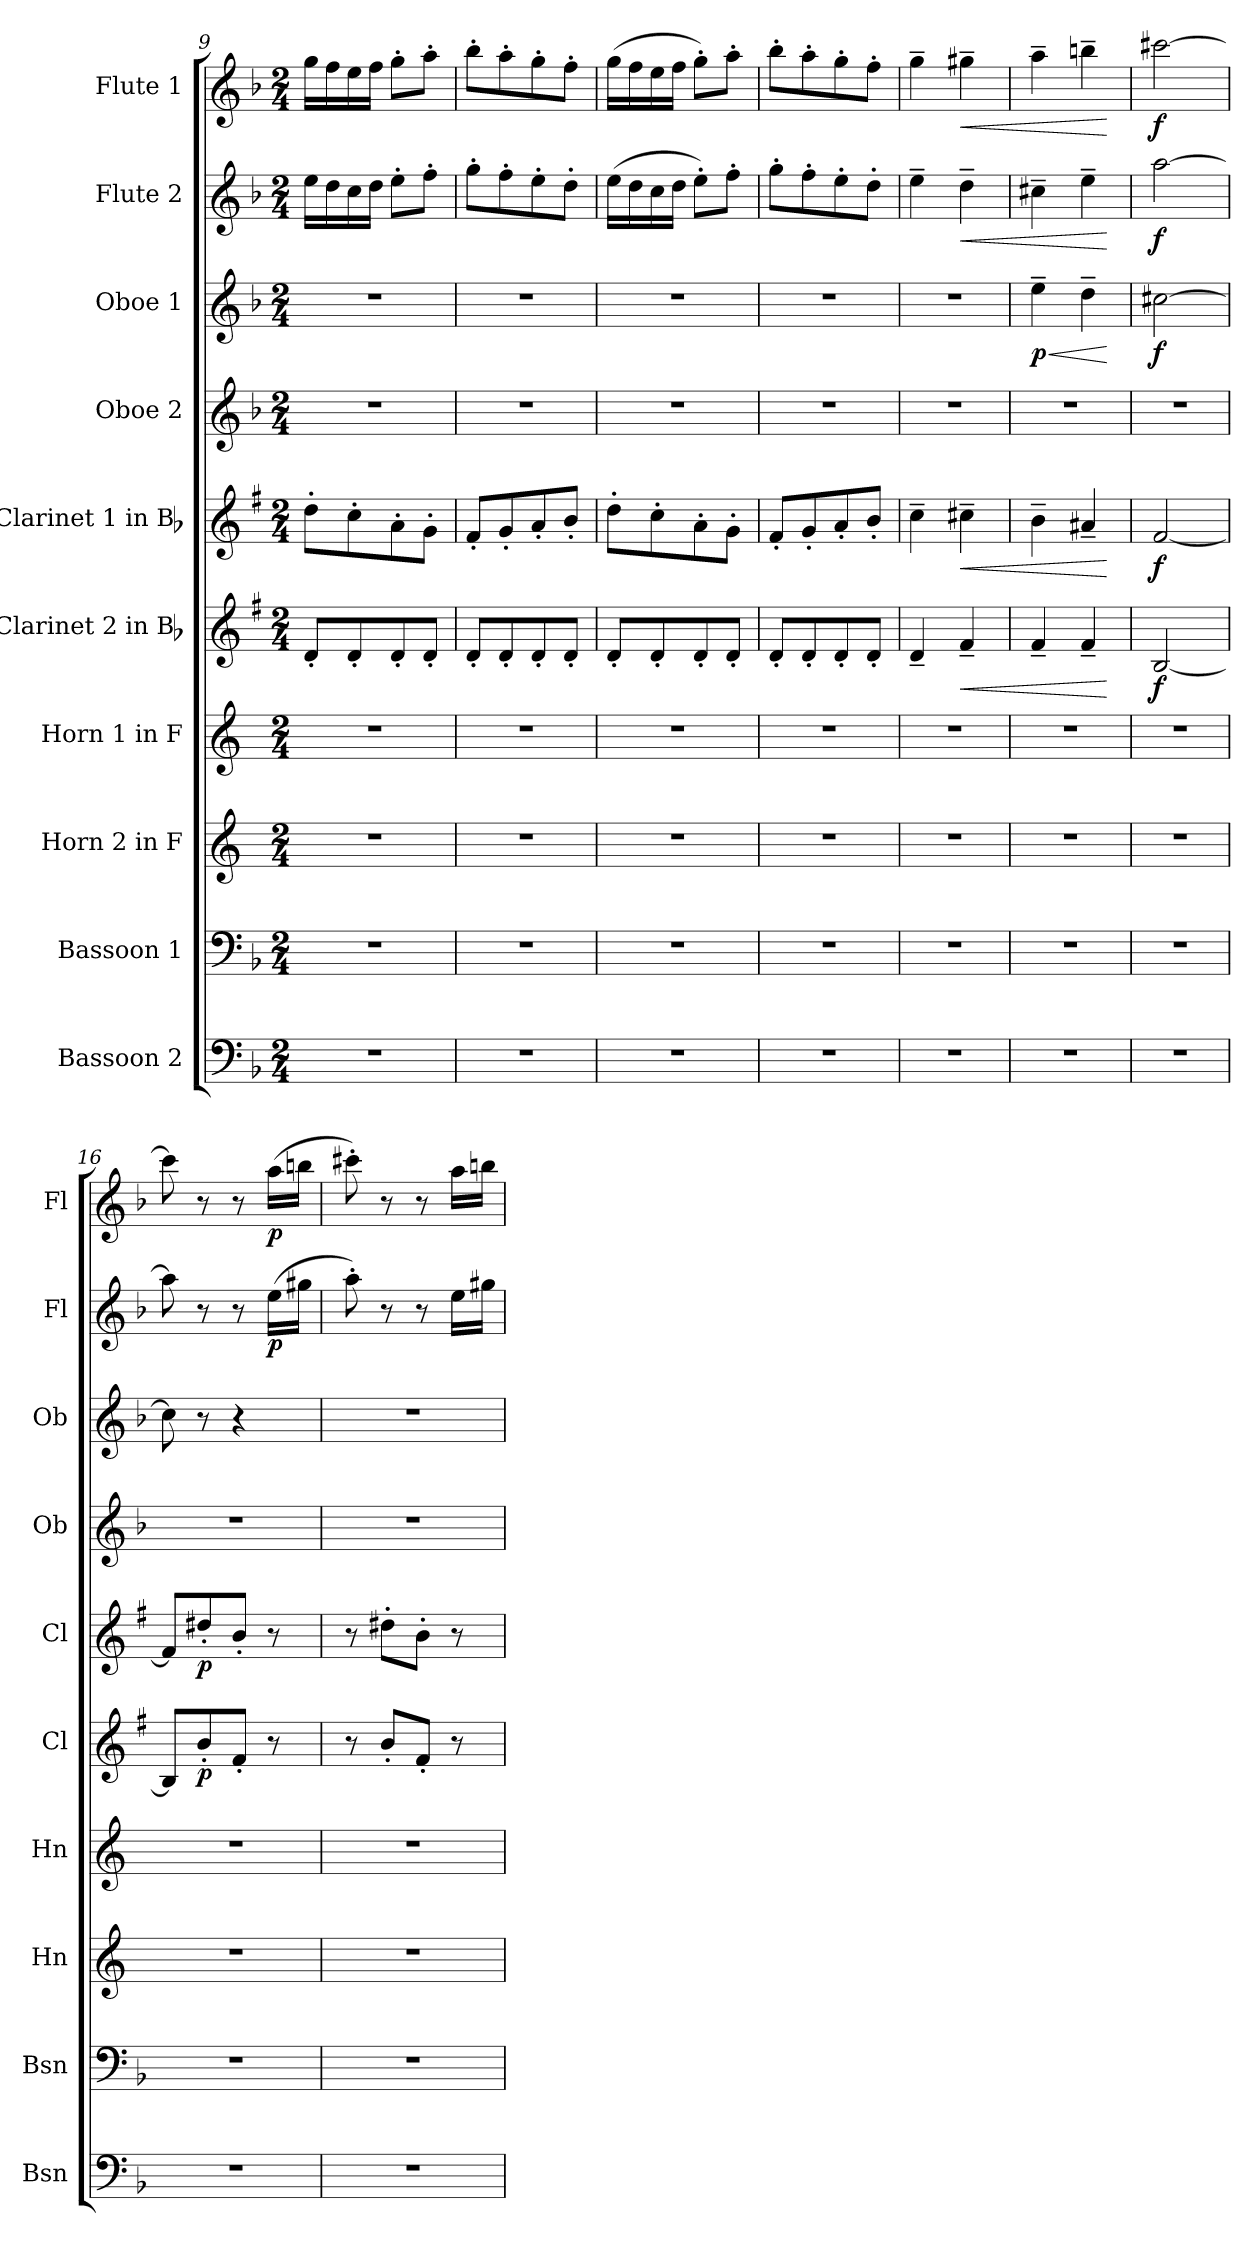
**kern	**kern	**kern	**kern	**kern	**dynam	**kern	**dynam	**kern	**kern	**dynam	**kern	**dynam	**kern	**dynam
*part10	*part9	*part8	*part7	*part6	*part6	*part5	*part5	*part4	*part3	*part3	*part2	*part2	*part1	*part1
*staff10	*staff9	*staff8	*staff7	*staff6	*staff6	*staff5	*staff5	*staff4	*staff3	*staff3	*staff2	*staff2	*staff1	*staff1
*I"Bassoon 2	*I"Bassoon 1	*I"Horn 2 in F	*I"Horn 1 in F	*I"Clarinet 2 in Bb	*	*I"Clarinet 1 in Bb	*	*I"Oboe 2	*I"Oboe 1	*	*I"Flute 2	*	*I"Flute 1	*
*I'Bsn	*I'Bsn	*I'Hn	*I'Hn	*I'Cl	*	*I'Cl	*	*I'Ob	*I'Ob	*	*I'Fl	*	*I'Fl	*
*clefF4	*clefF4	*clefG2	*clefG2	*clefG2	*	*clefG2	*	*clefG2	*clefG2	*	*clefG2	*	*clefG2	*
*	*	*ITrd4c7	*ITrd4c7	*ITrd1c2	*	*ITrd1c2	*	*	*	*	*	*	*	*
*k[b-]	*k[b-]	*k[b-]	*k[b-]	*k[b-]	*	*k[b-]	*	*k[b-]	*k[b-]	*	*k[b-]	*	*k[b-]	*
*M2/4	*M2/4	*M2/4	*M2/4	*M2/4	*	*M2/4	*	*M2/4	*M2/4	*	*M2/4	*	*M2/4	*
=9	=9	=9	=9	=9	=9	=9	=9	=9	=9	=9	=9	=9	=9	=9
2r	2r	2r	2r	8c'/L	.	8cc'\L	.	2r	2r	.	16ee\LL	.	16gg\LL	.
.	.	.	.	.	.	.	.	.	.	.	16dd\	.	16ff\	.
.	.	.	.	8c'/	.	8b-'\	.	.	.	.	16cc\	.	16ee\	.
.	.	.	.	.	.	.	.	.	.	.	16dd\JJ	.	16ff\JJ	.
.	.	.	.	8c'/	.	8g'\	.	.	.	.	8ee'\L	.	8gg'\L	.
.	.	.	.	8c'/J	.	8f'\J	.	.	.	.	8ff'\J	.	8aa'\J	.
=10	=10	=10	=10	=10	=10	=10	=10	=10	=10	=10	=10	=10	=10	=10
2r	2r	2r	2r	8c'/L	.	8e'/L	.	2r	2r	.	8gg'\L	.	8bb-'\L	.
.	.	.	.	8c'/	.	8f'/	.	.	.	.	8ff'\	.	8aa'\	.
.	.	.	.	8c'/	.	8g'/	.	.	.	.	8ee'\	.	8gg'\	.
.	.	.	.	8c'/J	.	8a'/J	.	.	.	.	8dd'\J	.	8ff'\J	.
=11	=11	=11	=11	=11	=11	=11	=11	=11	=11	=11	=11	=11	=11	=11
2r	2r	2r	2r	8c'/L	.	8cc'\L	.	2r	2r	.	(16ee\LL	.	(16gg\LL	.
.	.	.	.	.	.	.	.	.	.	.	16dd\	.	16ff\	.
.	.	.	.	8c'/	.	8b-'\	.	.	.	.	16cc\	.	16ee\	.
.	.	.	.	.	.	.	.	.	.	.	16dd\JJ	.	16ff\JJ	.
.	.	.	.	8c'/	.	8g'\	.	.	.	.	8ee'\L)	.	8gg'\L)	.
.	.	.	.	8c'/J	.	8f'\J	.	.	.	.	8ff'\J	.	8aa'\J	.
!!LO:LB:g=z
=12	=12	=12	=12	=12	=12	=12	=12	=12	=12	=12	=12	=12	=12	=12
2r	2r	2r	2r	8c'/L	.	8e'/L	.	2r	2r	.	8gg'\L	.	8bb-'\L	.
.	.	.	.	8c'/	.	8f'/	.	.	.	.	8ff'\	.	8aa'\	.
.	.	.	.	8c'/	.	8g'/	.	.	.	.	8ee'\	.	8gg'\	.
.	.	.	.	8c'/J	.	8a'/J	.	.	.	.	8dd'\J	.	8ff'\J	.
=13	=13	=13	=13	=13	=13	=13	=13	=13	=13	=13	=13	=13	=13	=13
2r	2r	2r	2r	4c~/	.	4b-~\	.	2r	2r	.	4ee~\	.	4gg~\	.
!	!	!	!	!	!LO:HP:b	!	!LO:HP:b	!	!	!	!	!LO:HP:b	!	!LO:HP:b
.	.	.	.	4e~/	<	4bn~\	<	.	.	.	4dd~\	<	4gg#X~\	<
=14	=14	=14	=14	=14	=14	=14	=14	=14	=14	=14	=14	=14	=14	=14
!	!	!	!	!	!	!	!	!	!	!LO:HP:b	!	!	!	!
!	!	!	!	!	!	!	!	!	!	!LO:DY:n=1:b	!	!	!	!
2r	2r	2r	2r	4e~/	.	4a~\	.	2r	4ee~\	< p	4cc#X~\	.	4aa~\	.
.	.	.	.	4e~/	.	4g#X~/	.	.	4dd~\	.	4ee~\	.	4bbn~\	.
.	.	.	.	.	[	.	[	.	.	[	.	[	.	[
=15	=15	=15	=15	=15	=15	=15	=15	=15	=15	=15	=15	=15	=15	=15
!	!	!	!	!	!LO:DY:b	!	!LO:DY:b	!	!	!LO:DY:b	!	!LO:DY:b	!	!LO:DY:b
2r	2r	2r	2r	[2A/	f	[2e/	f	2r	[2cc#X\	f	[2aa\	f	[2ccc#X\	f
=16	=16	=16	=16	=16	=16	=16	=16	=16	=16	=16	=16	=16	=16	=16
2r	2r	2r	2r	8A/L]	.	8e/L]	.	2r	8cc#\]	.	8aa\]	.	8ccc#\]	.
!	!	!	!	!	!LO:DY:b	!	!LO:DY:b	!	!	!	!	!	!	!
.	.	.	.	8a'/	p	8cc#X'/	p	.	8r	.	8r	.	8r	.
.	.	.	.	8e'/J	.	8a'/J	.	.	4r	.	8r	.	8r	.
!	!	!	!	!	!	!	!	!	!	!	!	!LO:DY:b	!	!LO:DY:b
.	.	.	.	8r	.	8r	.	.	.	.	(16ee\LL	p	(16aa\LL	p
.	.	.	.	.	.	.	.	.	.	.	16gg#X\JJ	.	16bbn\JJ	.
=17	=17	=17	=17	=17	=17	=17	=17	=17	=17	=17	=17	=17	=17	=17
2r	2r	2r	2r	8r	.	8r	.	2r	2r	.	8aa'\)	.	8ccc#X'\)	.
.	.	.	.	8a'/L	.	8cc#X'\L	.	.	.	.	8r	.	8r	.
.	.	.	.	8e'/J	.	8a'\J	.	.	.	.	8r	.	8r	.
.	.	.	.	8r	.	8r	.	.	.	.	16ee\LL	.	16aa\LL	.
.	.	.	.	.	.	.	.	.	.	.	16gg#X\JJ	.	16bbn\JJ	.
=	=	=	=	=	=	=	=	=	=	=	=	=	=	=
*-	*-	*-	*-	*-	*-	*-	*-	*-	*-	*-	*-	*-	*-	*-
